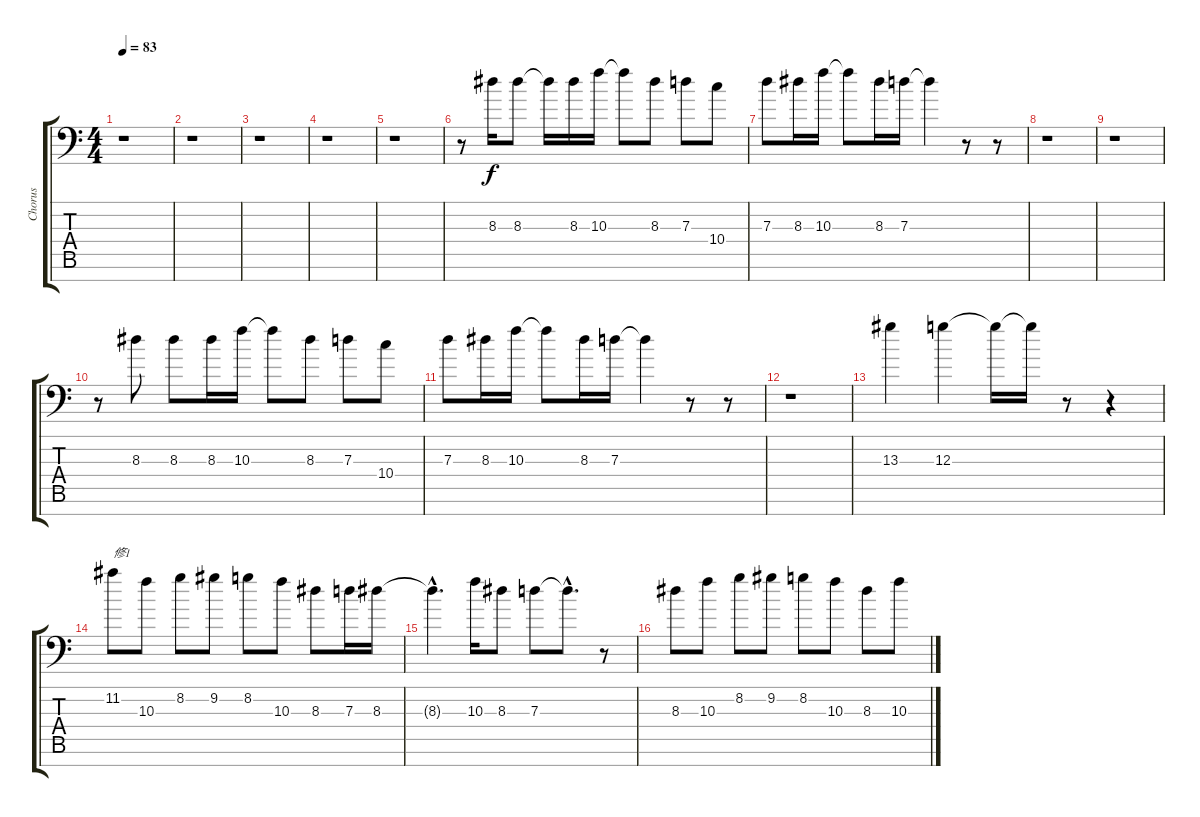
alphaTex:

\track ("Chorus" "Chorus") {instrument contrabass}
\staff {score tabs}
\tuning (E4 B3 G3 D3 A2 E2 C-1) {hide}
\ts (4 4)
\tempo 83
\clef f4
\ks c
r.1{dy f} |
r.1 |
r.1 |
r.1 |
r.1 |
r.8 8.3.16 8.3.8 8.3{t}.16 8.3.16 10.3.16 10.3{t}.8 8.3.8 7.3.8 10.4.8 |
7.3.8 8.3.16 10.3.16 10.3{t}.8 8.3.16 7.3.16 7.3{t}.4 r.8 r.8 |
r.1 |
r.1 |
r.8 8.3.8 8.3.8 8.3.16 10.3.16 10.3{t}.8 8.3.8 7.3.8 10.4.8 |
7.3.8 8.3.16 10.3.16 10.3{t}.8 8.3.16 7.3.16 7.3{t}.4 r.8 r.8 |
r.1 |
13.3.4 12.3.4 12.3{t}.16 12.3{t}.16 r.8 r.4 |
11.2.8{txt "修1"} 10.3.8 8.2.8 9.2.8 8.2.8 10.3.8 8.3.8 7.3.16 8.3.16 |
8.3{hac t}.4{d} 10.3.16 8.3.8 7.3.8 7.3{hac t}.8{d} r.8 |
8.3.8 10.3.8 8.2.8 9.2.8 8.2.8 10.3.8 8.3.8 10.3.8
